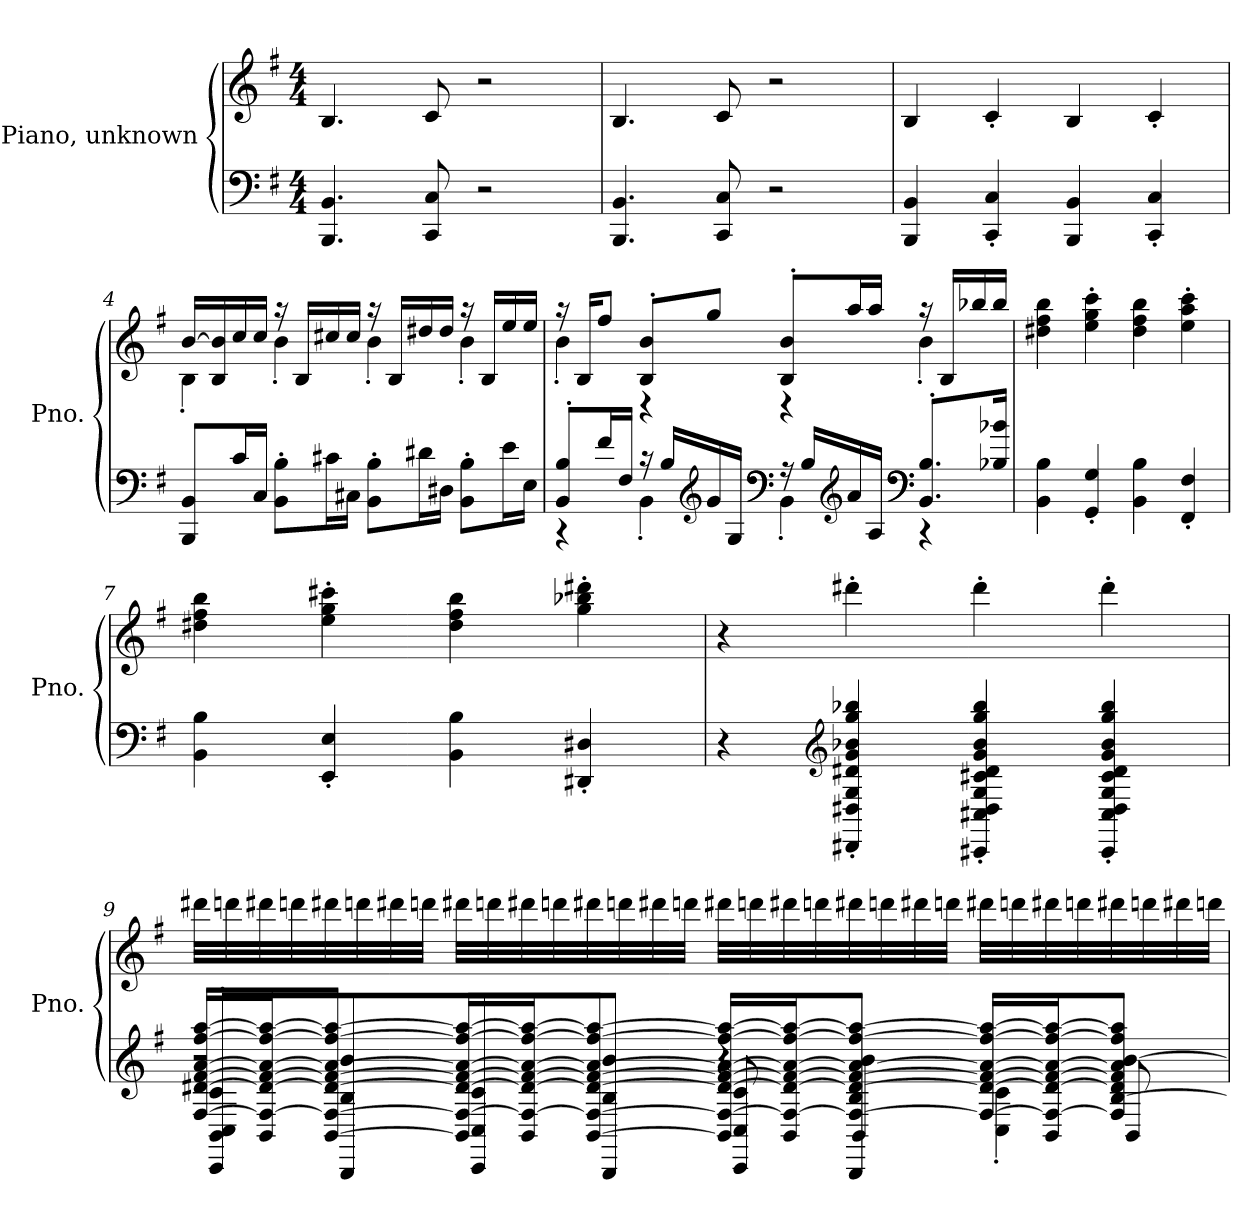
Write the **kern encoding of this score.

**kern	**kern
*part1	*part1
*staff2	*staff1
*I"Piano, unknown	*
*I'Pno.	*
*clefF4	*clefG2
*k[f#]	*k[f#]
*M4/4	*M4/4
*MM120	*MM120
=1	=1
4.BBB/ 4.BB/	4.B/
8CC/ 8C/	8c/
2r	2r
=2	=2
4.BBB/ 4.BB/	4.B/
8CC/ 8C/	8c/
2r	2r
=3	=3
4BBB/ 4BB/	4B/
4CC/' 4C/'	4c'/
4BBB/ 4BB/	4B/
4CC/' 4C/'	4c'/
=4	=4
*	*^
8BBB/ 8BB/L	[16b/LL	4B'\
.	16B/ 16b/]	.
16c/L	16cc/	.
16C/JJ	16cc/JJ	.
8BB\' 8B\'L	16r	4b'\
.	16B/LL	.
16c#X\L	16cc#X/	.
16C#X\JJ	16cc#/JJ	.
8BB\' 8B\'L	16r	4b'\
.	16B/LL	.
16d#X\L	16dd#X/	.
16D#X\JJ	16dd#/JJ	.
8BB\' 8B\'L	16r	4b'\
.	16B/LL	.
16e\L	16ee/	.
16E\JJ	16ee/JJ	.
!!LO:LB:g=z	!!
=5	=5	=5
*^	*	*
8BB/' 8B/'L	4r	16r	4b'\
.	.	16B/KL	.
16f#/L	.	8ff#/J	.
16F#/JJ	.	.	.
16r	4BB'\	8B/' 8b/'L	4r
16B/LL	.	.	.
*clefG2	*	*	*
16g/	.	8gg/J	.
16G/JJ	.	.	.
*clefF4	*	*	*
16r	4BB'\	8B/' 8b/'L	4r
16B/LL	.	.	.
*clefG2	*	*	*
16a/	.	16aa/L	.
16A/JJ	.	16aa/JJ	.
*clefF4	*	*	*
8.BB/' 8.B/'L	4r	16r	4b'\
.	.	16B/LL	.
.	.	16bb-X/	.
16B-X/ 16b-X/Jk	.	16bb-/JJ	.
*v	*v	*	*
*	*v	*v
=6	=6
4BB\ 4B\	4dd#X\ 4ff#\ 4bb\
4GG/' 4G/'	4ee\' 4gg\' 4ccc\'
4BB\ 4B\	4dd#\ 4ff#\ 4bb\
4FF#/' 4F#/'	4ee\' 4aa\' 4ccc\'
=7	=7
4BB\ 4B\	4dd#X\ 4ff#\ 4bb\
4EE/' 4E/'	4ee\' 4gg\' 4ccc#X\'
4BB\ 4B\	4dd#\ 4ff#\ 4bb\
4DD#X/' 4D#X/'	4gg\' 4bb-X\' 4ddd#X\'
!!LO:LB:g=z
=8	=8
4r	4r
*clefG2	*
4DD#X/' 4D#X/' 4G/' 4d#X/' 4g/' 4b-X/' 4gg/' 4bb-X/'	4ddd#X'\
4CC#X/' 4C#X/' 4D#/' 4G/' 4c#X/' 4d#/' 4g/' 4b-/' 4gg/' 4bb-/'	4ddd#'\
4CC#/' 4C#/' 4D#/' 4G/' 4c#/' 4d#/' 4g/' 4b-/' 4gg/' 4bb-/'	4ddd#'\
!!LO:LB:g=z
=9	=9
*^	*
*	*^	*
[16F#/ [16d#X/ [16f#/ [16a/ [16ff#/ [16aa/LL	2r	8CC/' 8BB/' 8C/' 8c/'L	32ddd#X\LLL
.	.	.	32dddn\
16BB/ 16F#/_ 16d#/_ 16f#/_ 16a/_ 16ff#/_ 16aa/_J	.	.	32ddd#X\
.	.	.	32dddn\
[8BB/ 8F#/_ 8d#/_ 8f#/_ 8a/_ 8ff#/_ 8aa/_J	.	8BBB/ 8B/ 8b/	32ddd#X\
.	.	.	32dddn\
.	.	.	32ddd#X\
.	.	.	32dddn\JJJ
16BB/] 16F#/_ 16d#/_ 16f#/_ 16a/_ 16ff#/_ 16aa/_LL	.	8CC/ 8C/ 8c/	32ddd#X\LLL
.	.	.	32dddn\
16BB/ 16F#/_ 16d#/_ 16f#/_ 16a/_ 16ff#/_ 16aa/_J	.	.	32ddd#X\
.	.	.	32dddn\
[8BB/ 8F#/_ 8d#/_ 8f#/_ 8a/_ 8ff#/_ 8aa/_J	.	8BBB/ 8B/ 8b/J	32ddd#X\
.	.	.	32dddn\
.	.	.	32ddd#X\
.	.	.	32dddn\JJJ
16BB/] 16F#/_ 16d#/_ 16f#/_ 16a/_ 16ff#/_ 16aa/_LL	4r	8CC/ 8C/ 8c/	32ddd#X\LLL
.	.	.	32dddn\
16BB/ 16F#/_ 16d#/_ 16f#/_ 16a/_ 16ff#/_ 16aa/_J	.	.	32ddd#X\
.	.	.	32dddn\
8BBB/ 8F#/_ 8B/ 8d#/_ 8f#/_ 8a/_ 8b/ 8ff#/_ 8aa/_J	.	4BB/	32ddd#X\
.	.	.	32dddn\
.	.	.	32ddd#X\
.	.	.	32dddn\JJJ
16F#/_ 16d#/_ 16f#/_ 16a/_ 16ff#/_ 16aa/_LL	4C\' 4c\'	.	32ddd#X\LLL
.	.	.	32dddn\
16BB/ 16F#/_ 16d#/_ 16f#/_ 16a/_ 16ff#/_ 16aa/_J	.	.	32ddd#X\
.	.	.	32dddn\
8F#/] [8B/ 8d#/] 8f#/] 8a/] [8b/ 8ff#/] 8aa/]J	.	8BB/	32ddd#X\
.	.	.	32dddn\
.	.	.	32ddd#X\
.	.	.	32dddn\JJJ
*v	*v	*v	*
=	=
*-	*-
